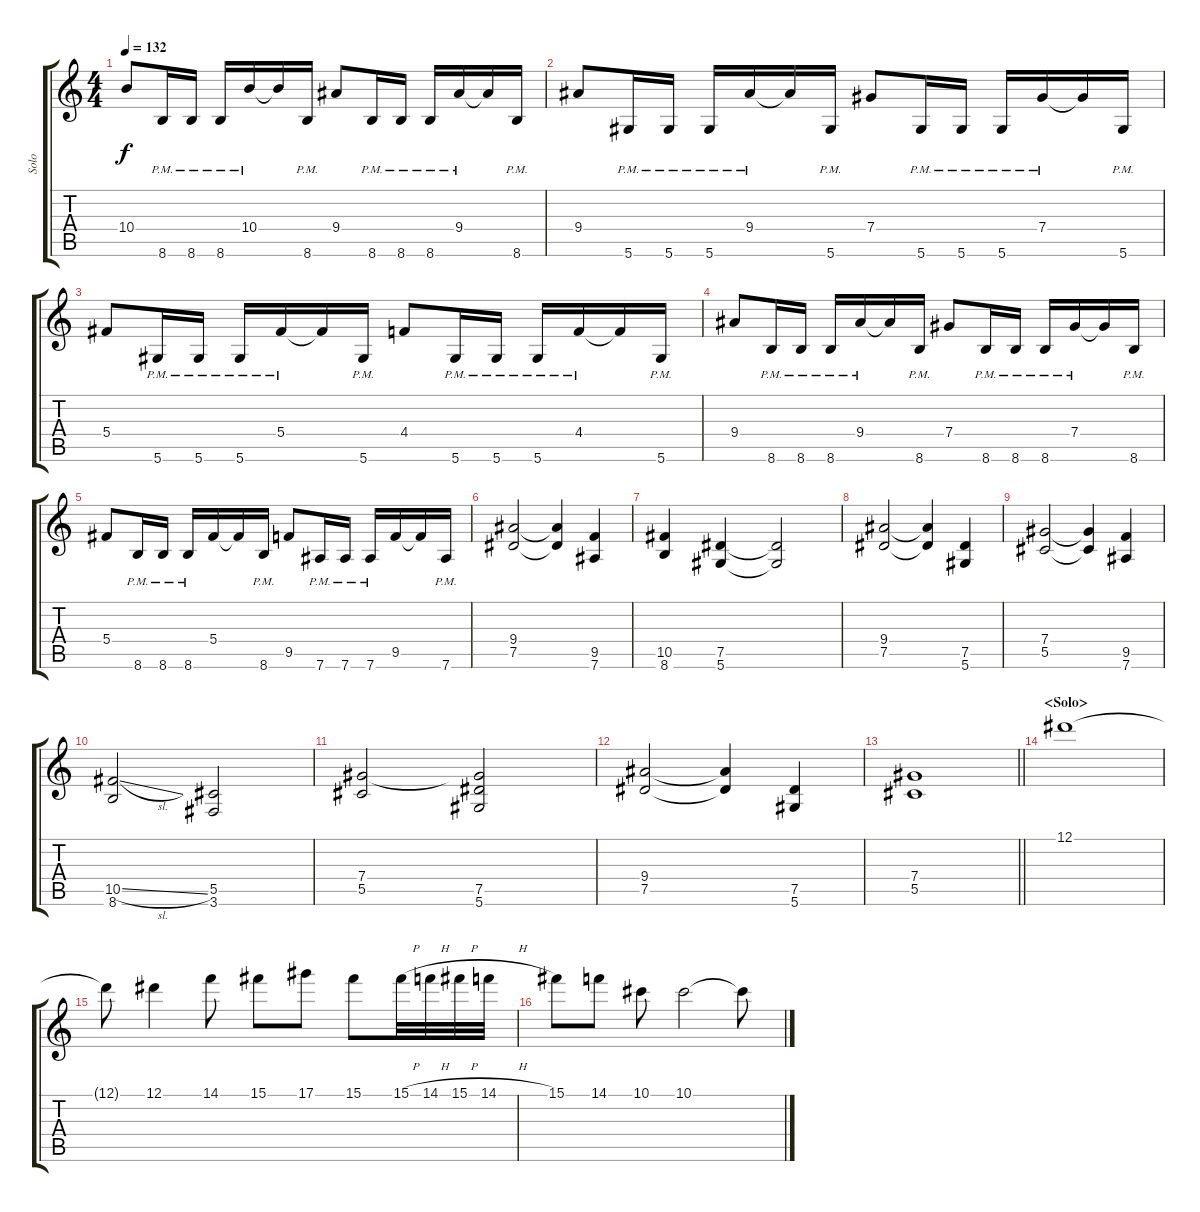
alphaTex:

\track ("Solo" "Solo") {instrument overdrivenguitar}
\staff {score tabs}
\tuning (Eb4 Bb3 Gb3 Db3 Ab2 Eb2) {hide}
\ts (4 4)
\tempo 132
\clef g2
\ks c
10.4.8{dy f} 8.6{pm}.16 8.6{pm}.16 8.6{pm}.16 10.4{pm}.16 10.4{t}.16 8.6{pm}.16 9.4.8 8.6{pm}.16 8.6{pm}.16 8.6{pm}.16 9.4{pm}.16 9.4{t}.16 8.6{pm}.16 |
9.4.8 5.6{pm}.16 5.6{pm}.16 5.6{pm}.16 9.4{pm}.16 9.4{t}.16 5.6{pm}.16 7.4.8 5.6{pm}.16 5.6{pm}.16 5.6{pm}.16 7.4{pm}.16 7.4{t}.16 5.6{pm}.16 |
5.4.8 5.6{pm}.16 5.6{pm}.16 5.6{pm}.16 5.4{pm}.16 5.4{t}.16 5.6{pm}.16 4.4.8 5.6{pm}.16 5.6{pm}.16 5.6{pm}.16 4.4{pm}.16 4.4{t}.16 5.6{pm}.16 |
9.4.8 8.6{pm}.16 8.6{pm}.16 8.6{pm}.16 9.4{pm}.16 9.4{t}.16 8.6{pm}.16 7.4.8 8.6{pm}.16 8.6{pm}.16 8.6{pm}.16 7.4{pm}.16 7.4{t}.16 8.6{pm}.16 |
5.4.8 8.6{pm}.16 8.6{pm}.16 8.6{pm}.16 5.4.16 5.4{t}.16 8.6{pm}.16 9.5.8 7.6{pm}.16 7.6{pm}.16 7.6{pm}.16 9.5.16 9.5{t}.16 7.6{pm}.16 |
(9.4 7.5).2 (9.4{t} 7.5{t}).4 (9.5 7.6).4 |
(10.5 8.6).4 (7.5 5.6).4 (7.5{t} 5.6{t}).2 |
(9.4 7.5).2 (9.4{t} 7.5{t}).4 (7.5 5.6).4 |
(7.4 5.5).2 (7.4{t} 5.5{t}).4 (9.5 7.6).4 |
(10.5{sl} 8.6).2 (5.5 3.6).2 |
(7.4 5.5).2 (7.4{t} 7.5 5.6).2 |
(9.4 7.5).2 (9.4{t} 7.5{t}).4 (7.5 5.6).4 |
\barLineRight lightlight
(7.4 5.5).1 |
\section ("" "<Solo>")
12.1.1{volume 3} |
12.1{t}.8 12.1.4 14.1.8 15.1.8 17.1.8 15.1.8 15.1{h}.32 14.1{h}.32 15.1{h}.32 14.1{h}.32 |
15.1.8 14.1.8 10.1.8 10.1.2 10.1{t}.8
